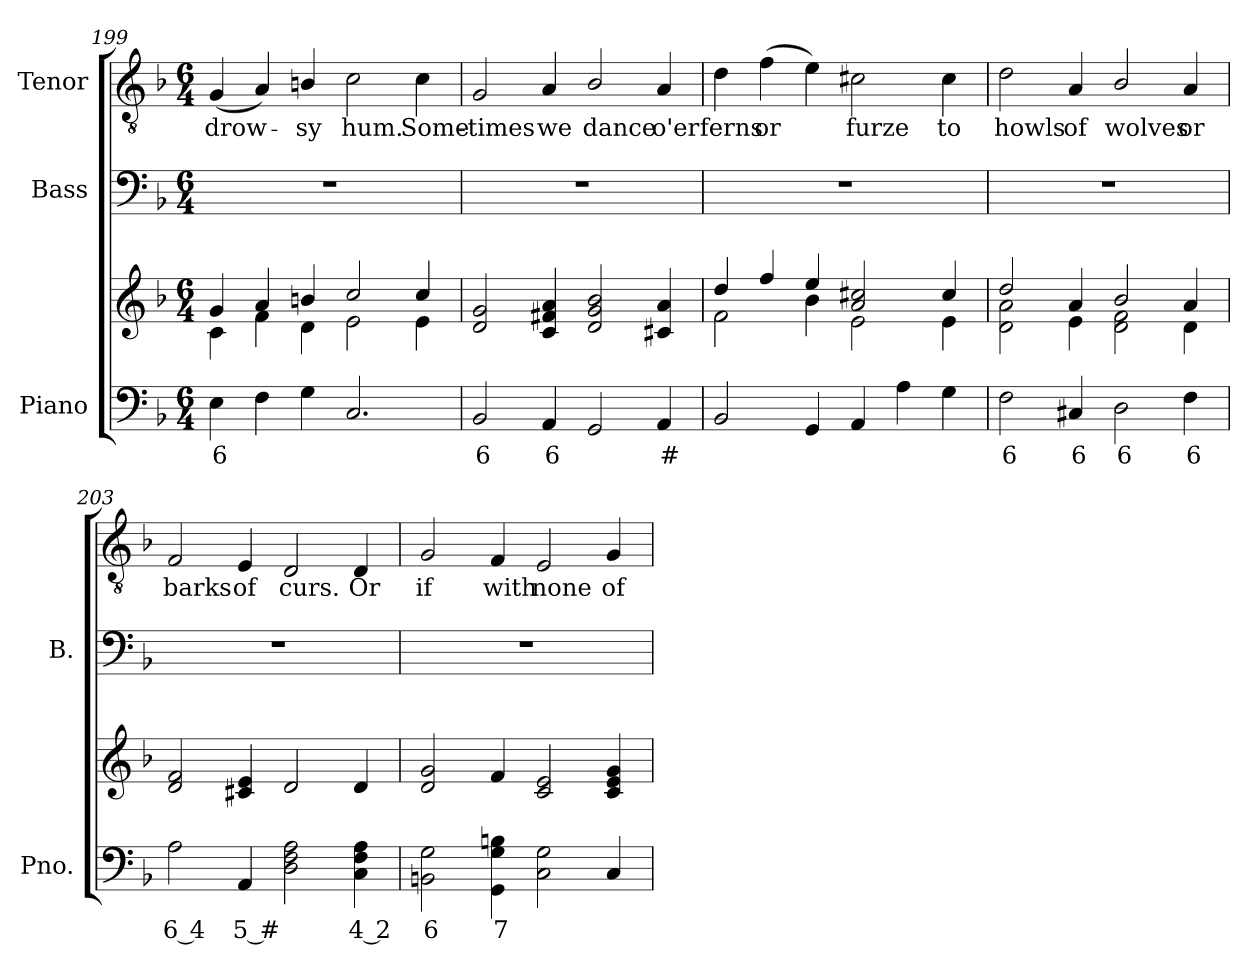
**kern	**text	**kern	**kern	**kern	**text
*part3	*part3	*part3	*part2	*part1	*part1
*staff4	*staff4	*staff3	*staff2	*staff1	*staff1
*I"Piano	*	*	*I"Bass	*I"Tenor	*
*I'Pno.	*	*	*I'B.	*	*
*clefF4	*	*clefG2	*clefF4	*clefGv2	*
*	*	*	*	*ITrd7c12	*
*k[b-]	*	*k[b-]	*k[b-]	*k[b-]	*
*F:	*	*F:	*F:	*F:	*
*M6/4	*	*M6/4	*M6/4	*M6/4	*
=199	=199	=199	=199	=199	=199
!	!LO:LY:b:color=#000000	!	!LO:N:vis=1	!	!
*	*	*^	*	*	*
!	!	!	!	!	!	!LO:LY:b:color=#000000
4Ei\	6	4gi/	4ci\	1.r	(4GGi/	drow-
4Fi\	.	4ai/	4fi\	.	4AAi/)	.
!	!	!	!	!	!	!LO:LY:b:color=#000000
4Gi\	.	4bni/	4di\	.	4BBni/	-sy
!	!	!	!	!	!	!LO:LY:b:color=#000000
2.Ci/	.	2cci/	2ei\	.	2Ci\	hum.
!	!	!	!	!	!	!LO:LY:b:color=#000000
.	.	4cci/	4ei\	.	4Ci\	Some-
*	*	*v	*v	*	*	*
!!LO:LB:g=z
=200	=200	=200	=200	=200	=200
*	*	*^	*	*	*
!	!LO:LY:b:color=#000000	!	!	!LO:N:vis=1	!	!
*	*	*v	*v	*	*	*
*	*	*^	*	*	*
!	!	!	!	!	!	!LO:LY:b:color=#000000
*	*	*v	*v	*	*	*
2BB-i/	6	2di/ 2gi	1.r	2GGi/	-times
!	!LO:LY:b:color=#000000	!	!	!	!
!	!	!	!	!	!LO:LY:b:color=#000000
4AAi/	6	4ci/ 4f#Xi 4ai	.	4AAi/	we
!	!	!	!	!	!LO:LY:b:color=#000000
2GGi/	.	2di/ 2gi 2b-i	.	2BB-i/	dance
!	!LO:LY:b:color=#000000	!	!	!	!
!	!	!	!	!	!LO:LY:b:color=#000000
4AAi/	#	4c#Xi/ 4ai	.	4AAi/	o'er
=201	=201	=201	=201	=201	=201
*	*	*^	*	*	*
!	!	!	!	!LO:N:vis=1	!	!
!	!	!	!	!	!	!LO:LY:b:color=#000000
2BB-i/	.	4ddi/	2fi\	1.r	4Di\	ferns
!	!	!	!	!	!	!LO:LY:b:color=#000000
.	.	4ffi/	.	.	(4Fi\	or
4GGi/	.	4eei/	4b-i\	.	4Ei\)	.
!	!	!	!	!	!	!LO:LY:b:color=#000000
4AAi/	.	2ai/ 2cc#Xi	2ei\	.	2C#Xi\	furze
4Ai\	.	.	.	.	.	.
!	!	!	!	!	!	!LO:LY:b:color=#000000
4Gi\	.	4cc#i/	4ei\	.	4C#i\	to
=202	=202	=202	=202	=202	=202	=202
!	!LO:LY:b:color=#000000	!	!	!LO:N:vis=1	!	!
!	!	!	!	!	!	!LO:LY:b:color=#000000
2Fi\	6	2ddi/	2di\ 2ai	1.r	2Di\	howls
!	!LO:LY:b:color=#000000	!	!	!	!	!
!	!	!	!	!	!	!LO:LY:b:color=#000000
4C#Xi/	6	4ai/	4ei\	.	4AAi/	of
!	!LO:LY:b:color=#000000	!	!	!	!	!
!	!	!	!	!	!	!LO:LY:b:color=#000000
2Di\	6	2b-i/	2di\ 2fi	.	2BB-i/	wolves
!	!LO:LY:b:color=#000000	!	!	!	!	!
!	!	!	!	!	!	!LO:LY:b:color=#000000
4Fi\	6	4ai/	4di\	.	4AAi/	or
*	*	*v	*v	*	*	*
=203	=203	=203	=203	=203	=203
*	*	*^	*	*	*
!	!LO:LY:b:color=#000000	!	!	!LO:N:vis=1	!	!
*	*	*v	*v	*	*	*
*	*	*^	*	*	*
!	!	!	!	!	!	!LO:LY:b:color=#000000
*	*	*v	*v	*	*	*
2Ai\	6 4	2di/ 2fi	1.r	2FFi/	barks
!	!LO:LY:b:color=#000000	!	!	!	!
!	!	!	!	!	!LO:LY:b:color=#000000
4AAi/	5 #	4c#Xi/ 4ei	.	4EEi/	of
!	!	!	!	!	!LO:LY:b:color=#000000
2Di\ 2Fi 2Ai	.	2di/	.	2DDi/	curs.
!	!LO:LY:b:color=#000000	!	!	!	!
!	!	!	!	!	!LO:LY:b:color=#000000
4Ci\ 4Fi 4Ai	4 2	4di/	.	4DDi/	Or
=204	=204	=204	=204	=204	=204
!	!LO:LY:b:color=#000000	!	!LO:N:vis=1	!	!
!	!	!	!	!	!LO:LY:b:color=#000000
2BBni\ 2Gi	6	2di/ 2gi	1.r	2GGi/	if
!	!LO:LY:b:color=#000000	!	!	!	!
!	!	!	!	!	!LO:LY:b:color=#000000
4GGi\ 4Gi 4Bni	7	4fi/	.	4FFi/	with
!	!	!	!	!	!LO:LY:b:color=#000000
2Ci\ 2Gi	.	2ci/ 2ei	.	2EEi/	none
!	!	!	!	!	!LO:LY:b:color=#000000
4Ci/	.	4ci/ 4ei 4gi	.	4GGi/	of
=	=	=	=	=	=
*-	*-	*-	*-	*-	*-
